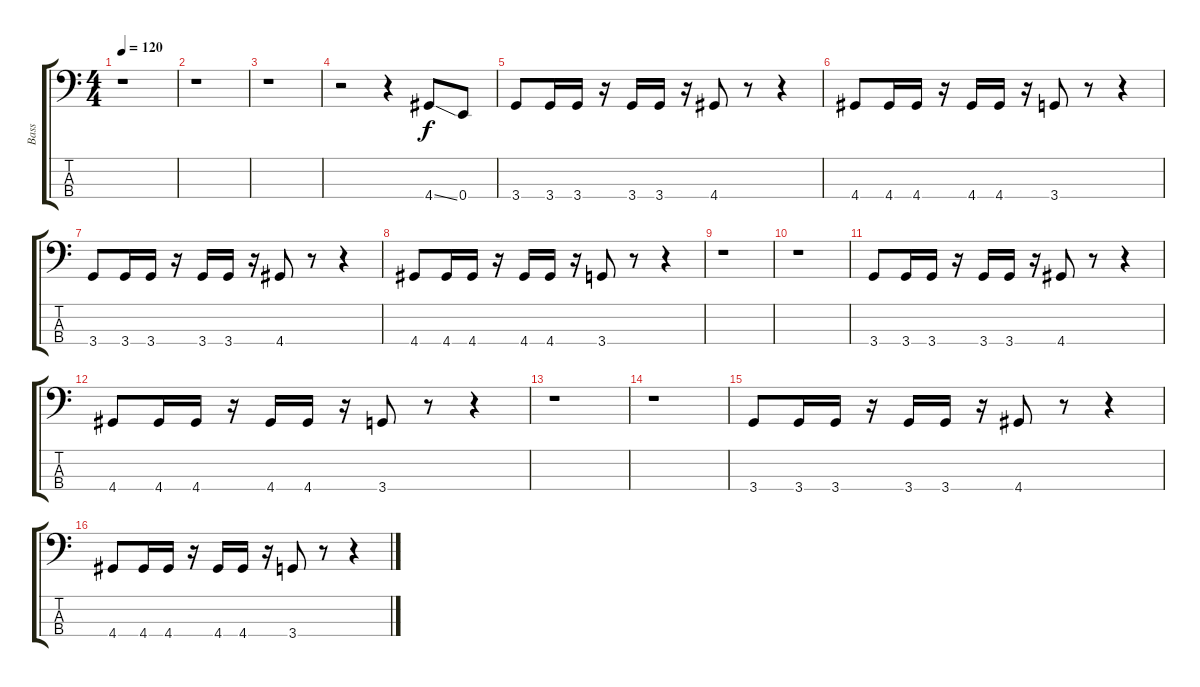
\track ("Bass" "Bass") {instrument electricbassfinger}
\staff {score tabs}
\tuning (G2 D2 A1 E1) {hide}
\ts (4 4)
\tempo 120
\clef f4
\ks c
r.1{dy f instrument electricbassfinger} |
r.1 |
r.1 |
r.2 r.4 4.4{ss}.8 0.4.8 |
3.4.8 3.4.16 3.4.16 r.16 3.4.16 3.4.16 r.16 4.4.8 r.8 r.4 |
4.4.8 4.4.16 4.4.16 r.16 4.4.16 4.4.16 r.16 3.4.8 r.8 r.4 |
3.4.8 3.4.16 3.4.16 r.16 3.4.16 3.4.16 r.16 4.4.8 r.8 r.4 |
4.4.8 4.4.16 4.4.16 r.16 4.4.16 4.4.16 r.16 3.4.8 r.8 r.4 |
r.1 |
r.1 |
3.4.8 3.4.16 3.4.16 r.16 3.4.16 3.4.16 r.16 4.4.8 r.8 r.4 |
4.4.8 4.4.16 4.4.16 r.16 4.4.16 4.4.16 r.16 3.4.8 r.8 r.4 |
r.1 |
r.1 |
3.4.8 3.4.16 3.4.16 r.16 3.4.16 3.4.16 r.16 4.4.8 r.8 r.4 |
4.4.8 4.4.16 4.4.16 r.16 4.4.16 4.4.16 r.16 3.4.8 r.8 r.4
